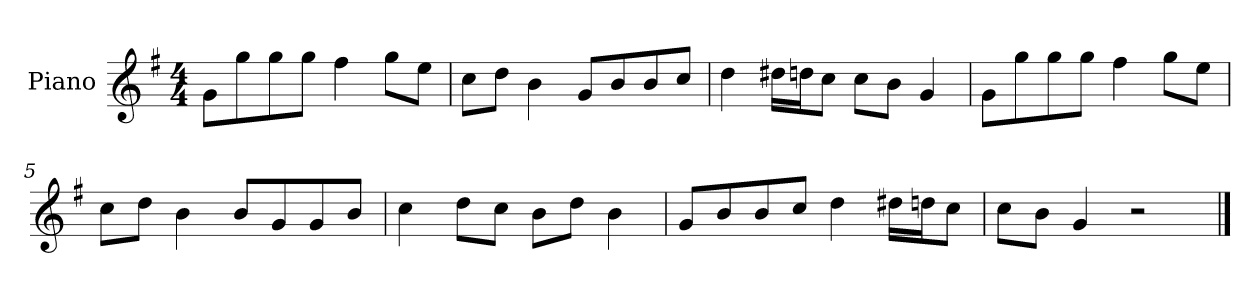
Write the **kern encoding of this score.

**kern
*part1
*staff1
*I"Piano
*I'P-no
*clefG2
*k[f#]
*M4/4
*MM90
=1
8g\L
8gg\
8gg\
8gg\J
4ff#\
8gg\L
8ee\J
=2
8cc\L
8dd\J
4b\
8g/L
8b/
8b/
8cc/J
=3
4dd\
16dd#X\LL
16ddn\J
8cc\J
8cc\L
8b\J
4g/
=4
8g\L
8gg\
8gg\
8gg\J
4ff#\
8gg\L
8ee\J
=5
8cc\L
8dd\J
4b\
8b/L
8g/
8g/
8b/J
!!LO:LB:g=z
=6
4cc\
8dd\L
8cc\J
8b\L
8dd\J
4b\
=7
8g/L
8b/
8b/
8cc/J
4dd\
16dd#X\LL
16ddn\J
8cc\J
=8
8cc\L
8b\J
4g/
2r
==
*-
